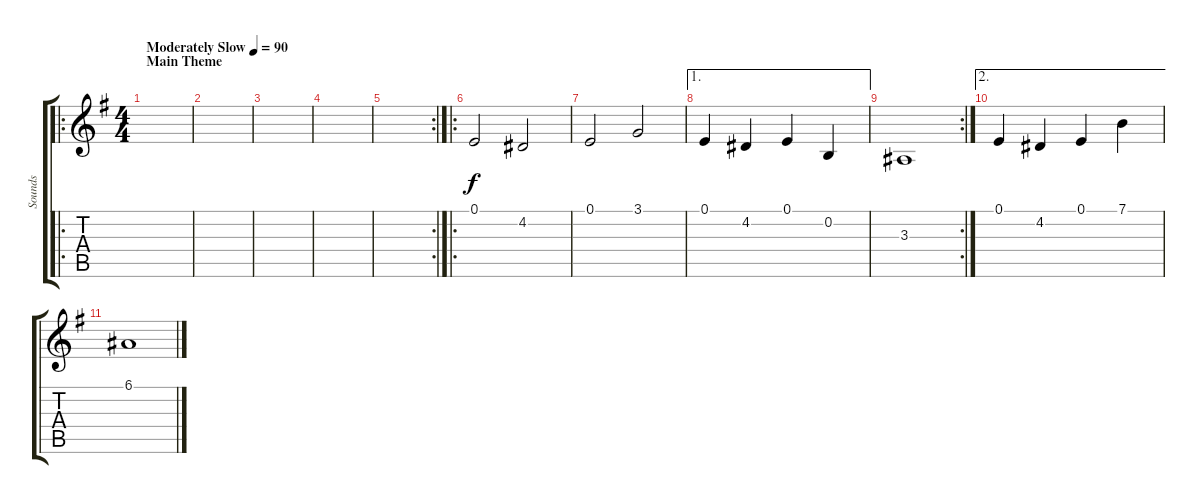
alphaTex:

\track ("Sounds" "Sounds") {instrument choiraahs}
\staff {score tabs}
\tuning (E4 B3 G3 D3 A2 E2) {hide}
\ro
\ts (4 4)
\section ("" "Main Theme")
\tempo (90 "Moderately Slow")
\clef g2
\ks eminor
|
|
|
|
\rc 2
|
\ro
0.1.2 4.2.2 |
0.1.2 3.1.2 |
\ae 1
0.1.4 4.2.4 0.1.4 0.2.4 |
\rc 2
3.3.1 |
\ae 2
0.1.4 4.2.4 0.1.4 7.1.4 |
6.1.1
